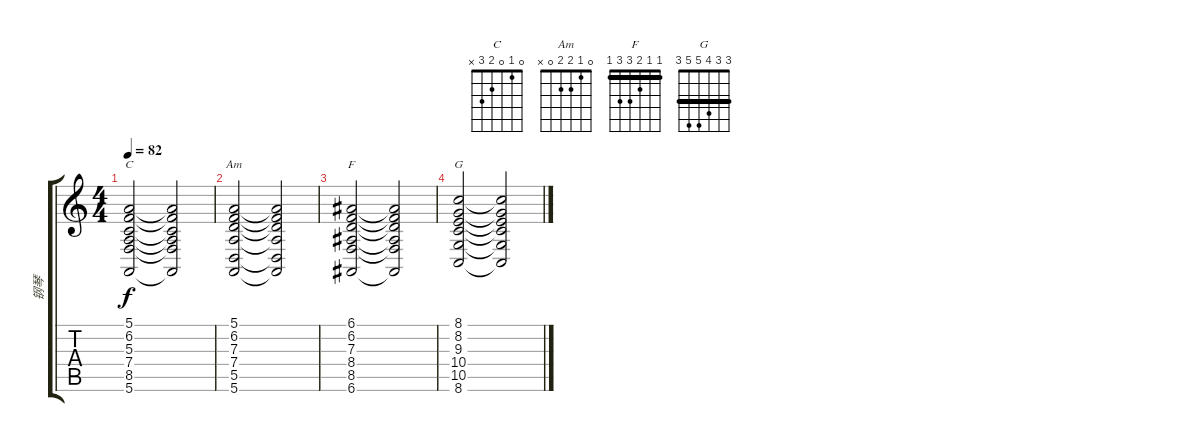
\track ("钢琴" "钢琴") {instrument choiraahs}
\staff {score tabs}
\tuning (E4 B3 G3 D3 A2 E2) {hide}
\chord ("C" 0 1 0 2 3 x)
\chord ("Am" 0 1 2 2 0 x)
\chord ("F" 1 1 2 3 3 1) {barre 1}
\chord ("G" 3 3 4 5 5 3) {barre 3}
\ts (4 4)
\tempo 82
\clef g2
\ks c
(5.1 6.2 5.3 7.4 8.5 5.6).2{ch "C" dy f} (5.1{t} 6.2{t} 5.3{t} 7.4{t} 8.5{t} 5.6{t}).2 |
(5.1 6.2 7.3 7.4 5.5 5.6).2{ch "Am"} (5.1{t} 6.2{t} 7.3{t} 7.4{t} 5.5{t} 5.6{t}).2 |
(6.1 6.2 7.3 8.4 8.5 6.6).2{ch "F"} (6.1{t} 6.2{t} 7.3{t} 8.4{t} 8.5{t} 6.6{t}).2 |
(8.1 8.2 9.3 10.4 10.5 8.6).2{ch "G"} (8.1{t} 8.2{t} 9.3{t} 10.4{t} 10.5{t} 8.6{t}).2
